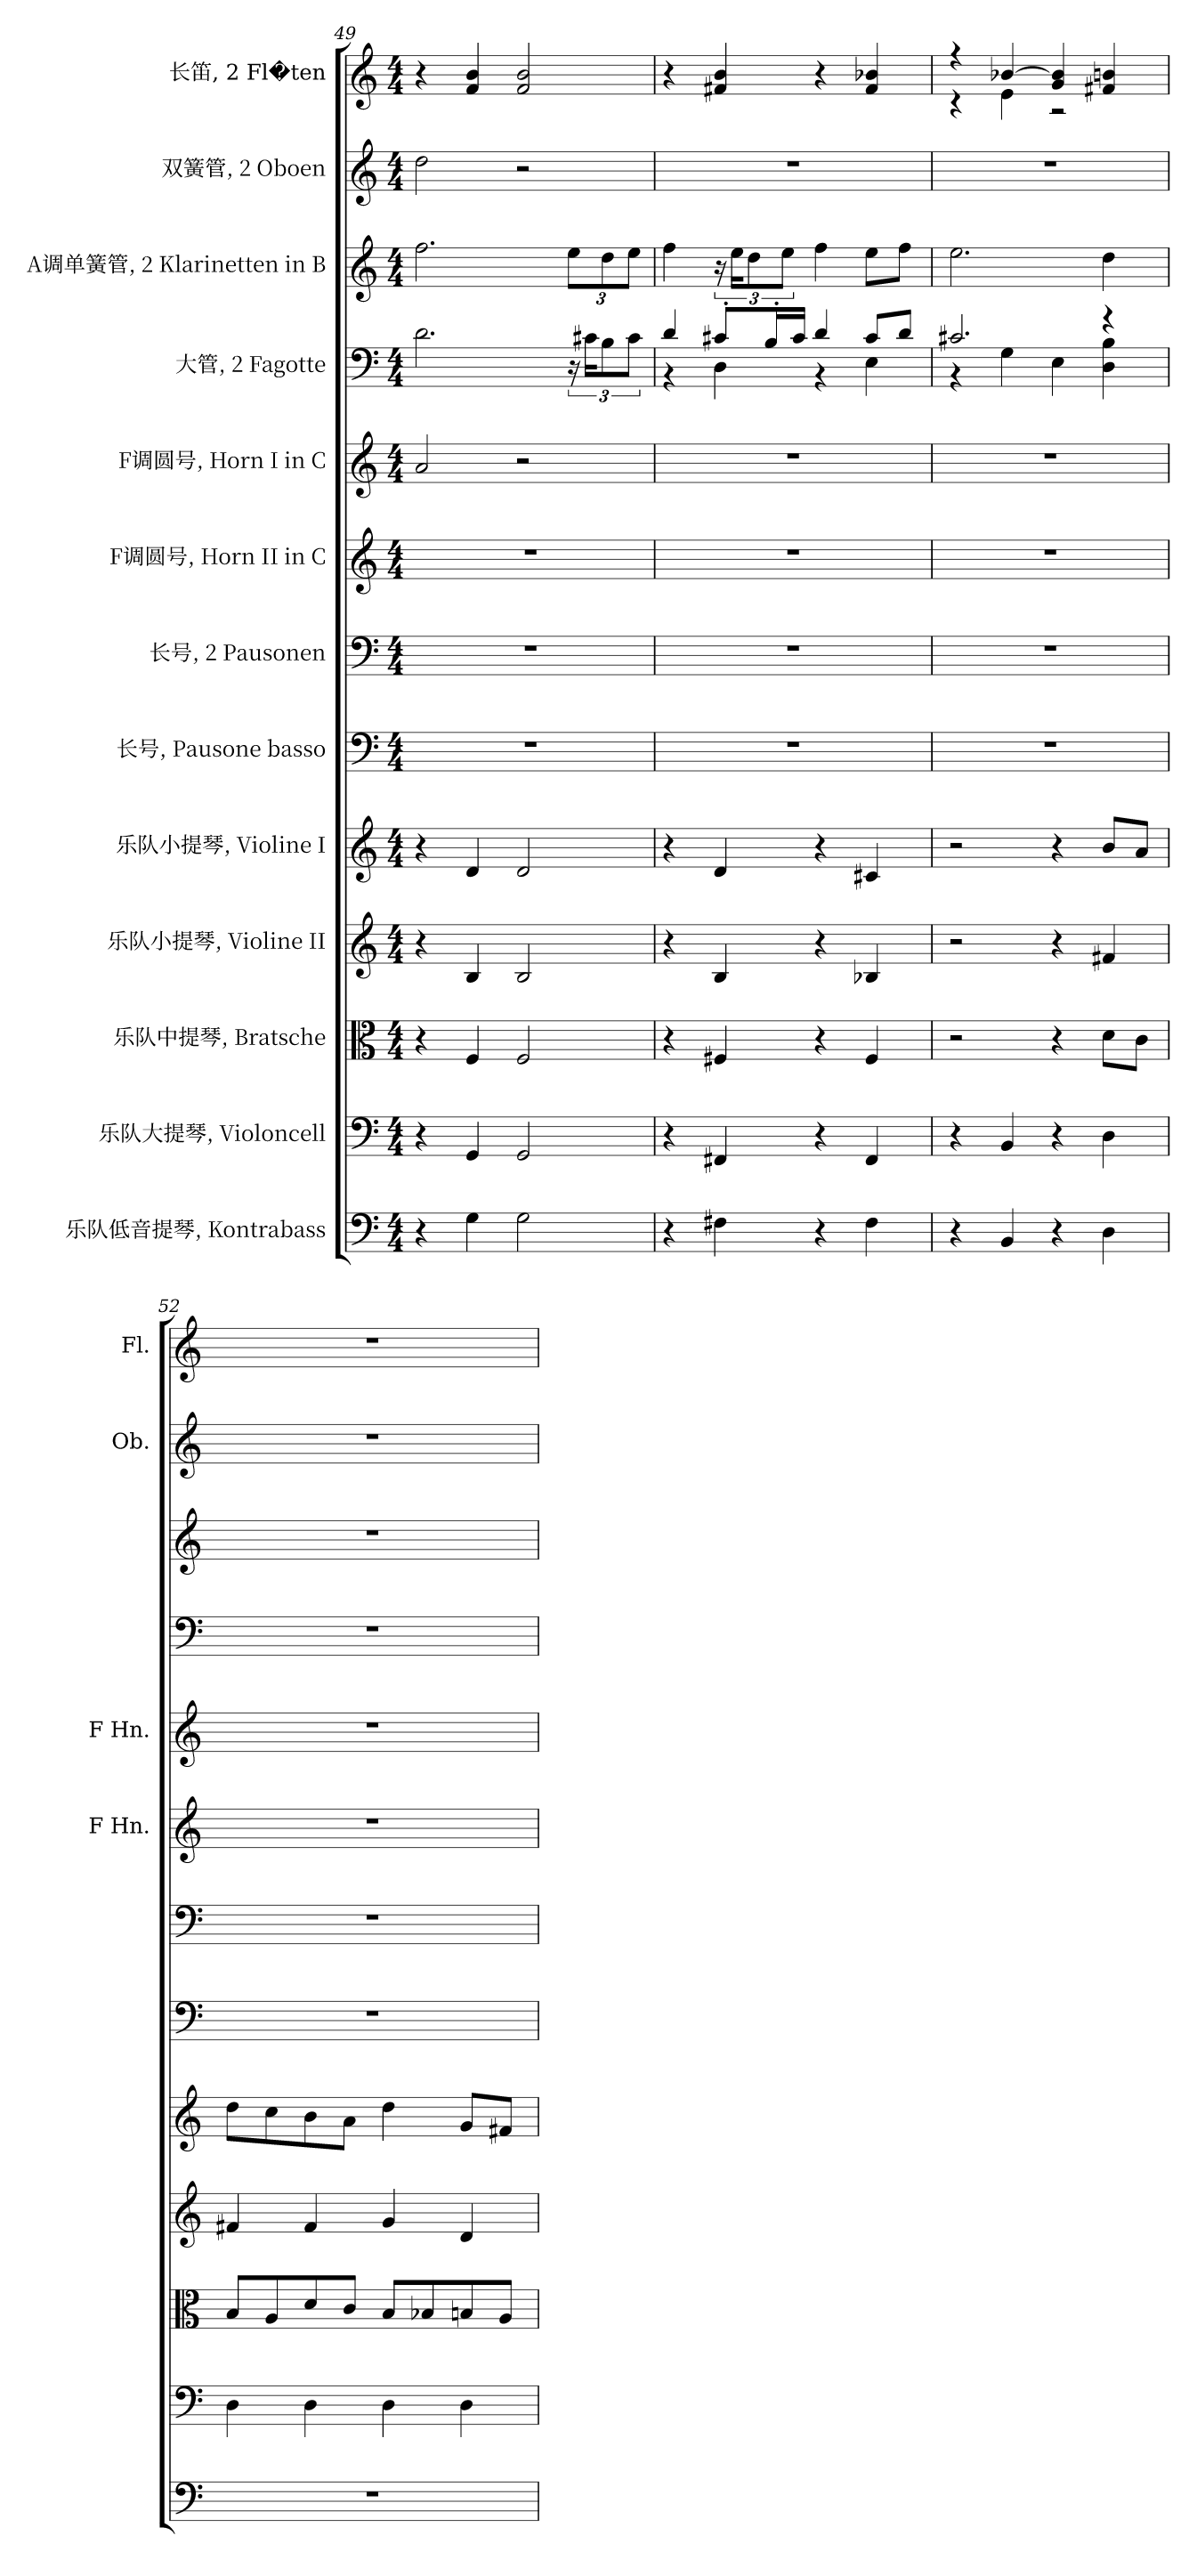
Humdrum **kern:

**kern	**kern	**kern	**kern	**kern	**kern	**kern	**kern	**kern	**kern	**kern	**kern	**kern
*part13	*part12	*part11	*part10	*part9	*part8	*part7	*part6	*part5	*part4	*part3	*part2	*part1
*staff13	*staff12	*staff11	*staff10	*staff9	*staff8	*staff7	*staff6	*staff5	*staff4	*staff3	*staff2	*staff1
*I"乐队低音提琴, Kontrabass	*I"乐队大提琴, Violoncell	*I"乐队中提琴, Bratsche	*I"乐队小提琴, Violine II	*I"乐队小提琴, Violine I	*I"长号, Pausone basso	*I"长号, 2 Pausonen	*I"F调圆号, Horn II in C	*I"F调圆号, Horn I in C	*I"大管, 2 Fagotte	*I"A调单簧管, 2 Klarinetten in B	*I"双簧管, 2 Oboen	*I"长笛, 2 Fl�ten
*	*	*	*	*	*	*	*I'F Hn.	*I'F Hn.	*	*	*I'Ob.	*I'Fl.
*clefF4	*clefF4	*clefC3	*clefG2	*clefG2	*clefF4	*clefF4	*clefG2	*clefG2	*clefF4	*clefG2	*clefG2	*clefG2
*ITrd7c12	*	*	*	*	*	*	*ITrd4c7	*ITrd4c7	*	*ITrd2c3	*	*
*k[]	*k[]	*k[]	*k[]	*k[]	*k[]	*k[]	*k[b-]	*k[b-]	*k[]	*k[f#c#g#]	*k[]	*k[]
*M4/4	*M4/4	*M4/4	*M4/4	*M4/4	*M4/4	*M4/4	*M4/4	*M4/4	*M4/4	*M4/4	*M4/4	*M4/4
=49	=49	=49	=49	=49	=49	=49	=49	=49	=49	=49	=49	=49
4r	4r	4r	4r	4r	1r	1r	1r	2d/	2.d\	2.dd\	2dd\	4r
4GG\	4GG/	4F/	4B/	4d/	.	.	.	.	.	.	.	4f/ 4b/
2GG\	2GG/	2F/	2B/	2d/	.	.	.	2r	.	.	2r	2f/ 2b/
*	*	*	*	*	*	*	*	*	*	*Xbrackettup	*	*
.	.	.	.	.	.	.	.	.	24r	12cc#\L	.	.
.	.	.	.	.	.	.	.	.	24c#X\KL	.	.	.
.	.	.	.	.	.	.	.	.	12B\	12b\	.	.
.	.	.	.	.	.	.	.	.	12c#\J	12cc#\J	.	.
=50	=50	=50	=50	=50	=50	=50	=50	=50	=50	=50	=50	=50
*	*	*	*	*	*	*	*	*	*^	*	*	*
4r	4r	4r	4r	4r	1r	1r	1r	1r	4d/	4r	4dd\	1r	4r
*	*	*	*	*	*	*	*	*	*	*	*brackettup	*	*
4FF#X\	4FF#X/	4F#X/	4B/	4d/	.	.	.	.	8c#X'/L	4D\	24r	.	4f#X/ 4b/
.	.	.	.	.	.	.	.	.	.	.	24cc#\KL	.	.
.	.	.	.	.	.	.	.	.	.	.	12b\	.	.
.	.	.	.	.	.	.	.	.	16B'/L	.	.	.	.
.	.	.	.	.	.	.	.	.	.	.	12cc#\J	.	.
.	.	.	.	.	.	.	.	.	16c#/JJ	.	.	.	.
4r	4r	4r	4r	4r	.	.	.	.	4d/	4r	4dd\	.	4r
4FF#\	4FF#/	4F#/	4B-X/	4c#X/	.	.	.	.	8c#/L	4E\	8cc#\L	.	4f#/ 4b-X/
.	.	.	.	.	.	.	.	.	8d/J	.	8dd\J	.	.
!!LO:PB:g=z
=51	=51	=51	=51	=51	=51	=51	=51	=51	=51	=51	=51	=51	=51
*	*	*	*	*	*	*	*	*	*	*	*	*	*^
4r	4r	2r	2r	2r	1r	1r	1r	1r	2.c#X/	4r	2.cc#\	1r	4r	4r
4BBB/	4BB/	.	.	.	.	.	.	.	.	4G\	.	.	[4b-X/	4e\
4r	4r	4r	4r	4r	.	.	.	.	.	4E\	.	.	4g/ 4b-/]	2r
4DD\	4D\	8d\L	4f#X/	8b/L	.	.	.	.	4r	4D\ 4B\	4b\	.	4f#X/ 4bn/	.
.	.	8c\J	.	8a/J	.	.	.	.	.	.	.	.	.	.
*	*	*	*	*	*	*	*	*	*v	*v	*	*	*v	*v
=52	=52	=52	=52	=52	=52	=52	=52	=52	=52	=52	=52	=52
1r	4D\	8B/L	4f#X/	8dd\L	1r	1r	1r	1r	1r	1r	1r	1r
.	.	8A/	.	8cc\	.	.	.	.	.	.	.	.
.	4D\	8d/	4f#/	8b\	.	.	.	.	.	.	.	.
.	.	8c/J	.	8a\J	.	.	.	.	.	.	.	.
.	4D\	8B/L	4g/	4dd\	.	.	.	.	.	.	.	.
.	.	8B-X/	.	.	.	.	.	.	.	.	.	.
.	4D\	8Bn/	4d/	8g/L	.	.	.	.	.	.	.	.
.	.	8A/J	.	8f#X/J	.	.	.	.	.	.	.	.
=	=	=	=	=	=	=	=	=	=	=	=	=
*-	*-	*-	*-	*-	*-	*-	*-	*-	*-	*-	*-	*-
